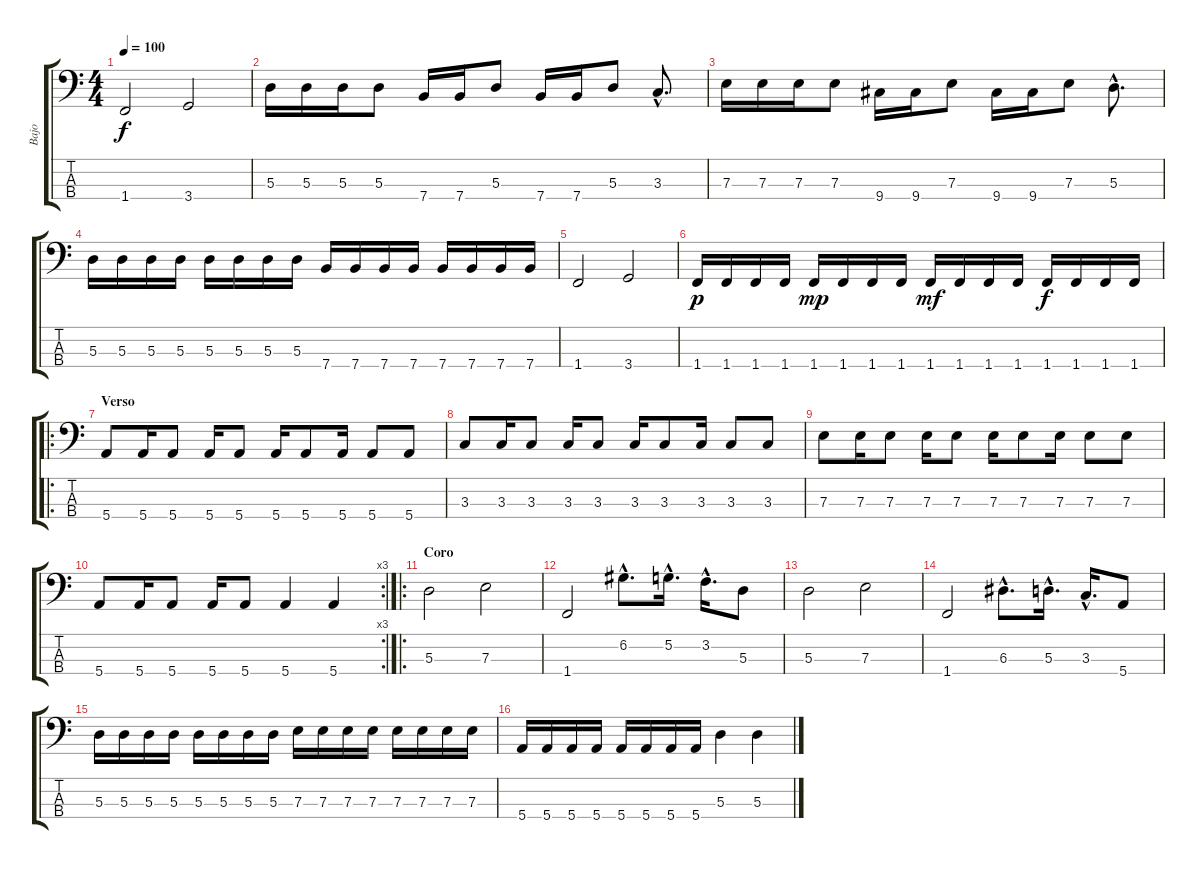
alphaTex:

\track ("Bajo" "Bajo") {instrument electricbasspick}
\staff {score tabs}
\tuning (G2 D2 A1 E1) {hide}
\ts (4 4)
\tempo 100
\clef f4
\ks c
1.4.2{dy f} 3.4.2 |
5.3.16 5.3.16 5.3.16 5.3.8 7.4.16 7.4.16 5.3.8 7.4.16 7.4.16 5.3.8 3.3{hac}.8{d} |
7.3.16 7.3.16 7.3.16 7.3.8 9.4.16 9.4.16 7.3.8 9.4.16 9.4.16 7.3.8 5.3{hac}.8{d} |
5.3.16 5.3.16 5.3.16 5.3.16 5.3.16 5.3.16 5.3.16 5.3.16 7.4.16 7.4.16 7.4.16 7.4.16 7.4.16 7.4.16 7.4.16 7.4.16 |
1.4.2 3.4.2 |
1.4.16{dy p} 1.4.16 1.4.16 1.4.16 1.4.16{dy mp} 1.4.16 1.4.16 1.4.16 1.4.16{dy mf} 1.4.16 1.4.16 1.4.16 1.4.16{dy f} 1.4.16 1.4.16 1.4.16 |
\ro
\section ("" "Verso")
5.4.8 5.4.16 5.4.8 5.4.16 5.4.8 5.4.16 5.4.8 5.4.16 5.4.8 5.4.8 |
3.3.8 3.3.16 3.3.8 3.3.16 3.3.8 3.3.16 3.3.8 3.3.16 3.3.8 3.3.8 |
7.3.8 7.3.16 7.3.8 7.3.16 7.3.8 7.3.16 7.3.8 7.3.16 7.3.8 7.3.8 |
\rc 3
5.4.8 5.4.16 5.4.8 5.4.16 5.4.8 5.4.4 5.4.4 |
\ro
\section ("" "Coro")
5.3.2 7.3.2 |
1.4.2 6.2{hac}.8{d} 5.2{hac}.16{d} 3.2{hac}.16{d} 5.3.8 |
5.3.2 7.3.2 |
1.4.2 6.3{hac}.8{d} 5.3{hac}.16{d} 3.3{hac}.16{d} 5.4.8 |
5.3.16 5.3.16 5.3.16 5.3.16 5.3.16 5.3.16 5.3.16 5.3.16 7.3.16 7.3.16 7.3.16 7.3.16 7.3.16 7.3.16 7.3.16 7.3.16 |
5.4.16 5.4.16 5.4.16 5.4.16 5.4.16 5.4.16 5.4.16 5.4.16 5.3.4 5.3.4
